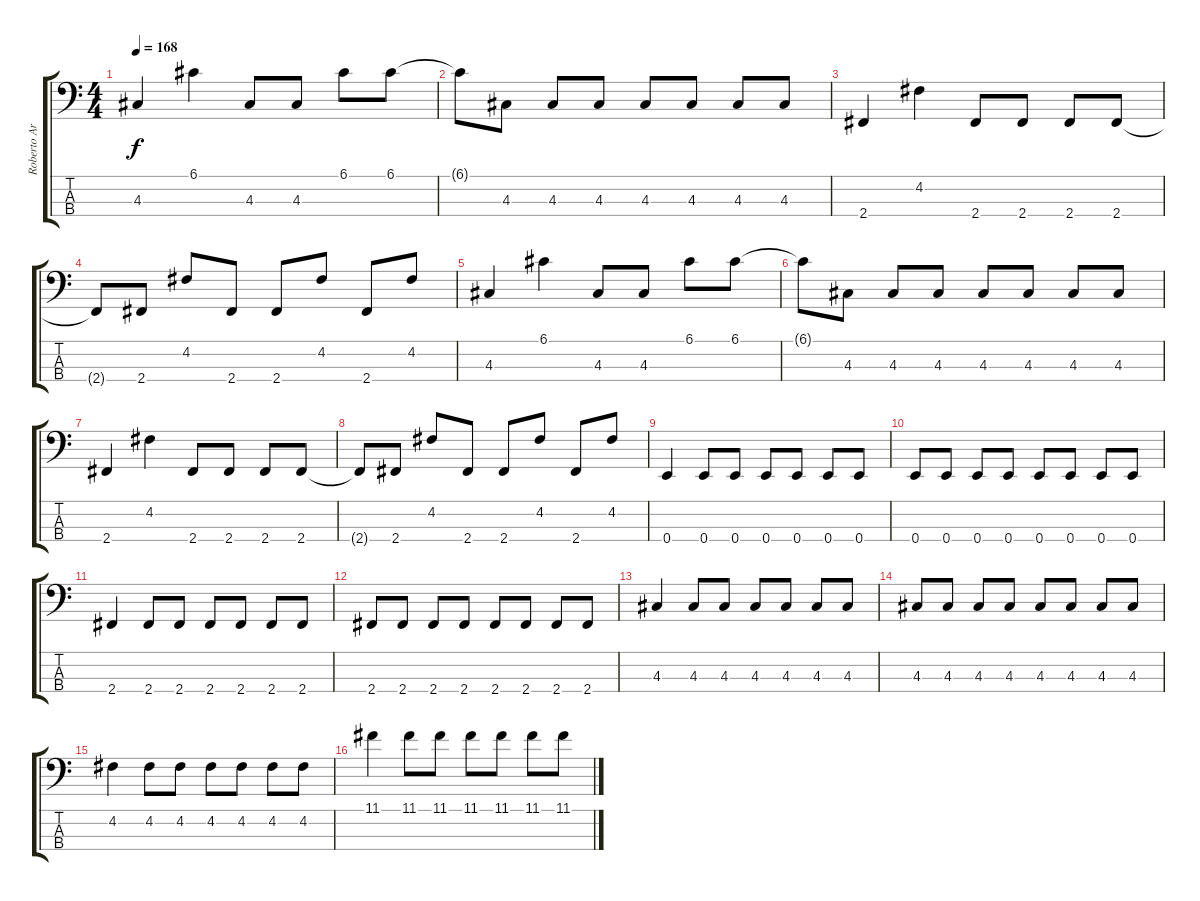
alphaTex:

\track ("Roberto Arancibia" "Roberto Ar") {instrument electricbassfinger}
\staff {score tabs}
\tuning (G2 D2 A1 E1) {hide}
\ts (4 4)
\tempo 168
\clef f4
\ks c
4.3.4{dy f} 6.1.4 4.3.8 4.3.8 6.1.8 6.1.8 |
6.1{t}.8 4.3.8 4.3.8 4.3.8 4.3.8 4.3.8 4.3.8 4.3.8 |
2.4.4 4.2.4 2.4.8 2.4.8 2.4.8 2.4.8 |
2.4{t}.8 2.4.8 4.2.8 2.4.8 2.4.8 4.2.8 2.4.8 4.2.8 |
4.3.4 6.1.4 4.3.8 4.3.8 6.1.8 6.1.8 |
6.1{t}.8 4.3.8 4.3.8 4.3.8 4.3.8 4.3.8 4.3.8 4.3.8 |
2.4.4 4.2.4 2.4.8 2.4.8 2.4.8 2.4.8 |
2.4{t}.8 2.4.8 4.2.8 2.4.8 2.4.8 4.2.8 2.4.8 4.2.8 |
0.4.4 0.4.8 0.4.8 0.4.8 0.4.8 0.4.8 0.4.8 |
0.4.8 0.4.8 0.4.8 0.4.8 0.4.8 0.4.8 0.4.8 0.4.8 |
2.4.4 2.4.8 2.4.8 2.4.8 2.4.8 2.4.8 2.4.8 |
2.4.8 2.4.8 2.4.8 2.4.8 2.4.8 2.4.8 2.4.8 2.4.8 |
4.3.4 4.3.8 4.3.8 4.3.8 4.3.8 4.3.8 4.3.8 |
4.3.8 4.3.8 4.3.8 4.3.8 4.3.8 4.3.8 4.3.8 4.3.8 |
4.2.4 4.2.8 4.2.8 4.2.8 4.2.8 4.2.8 4.2.8 |
11.1.4 11.1.8 11.1.8 11.1.8 11.1.8 11.1.8 11.1.8
